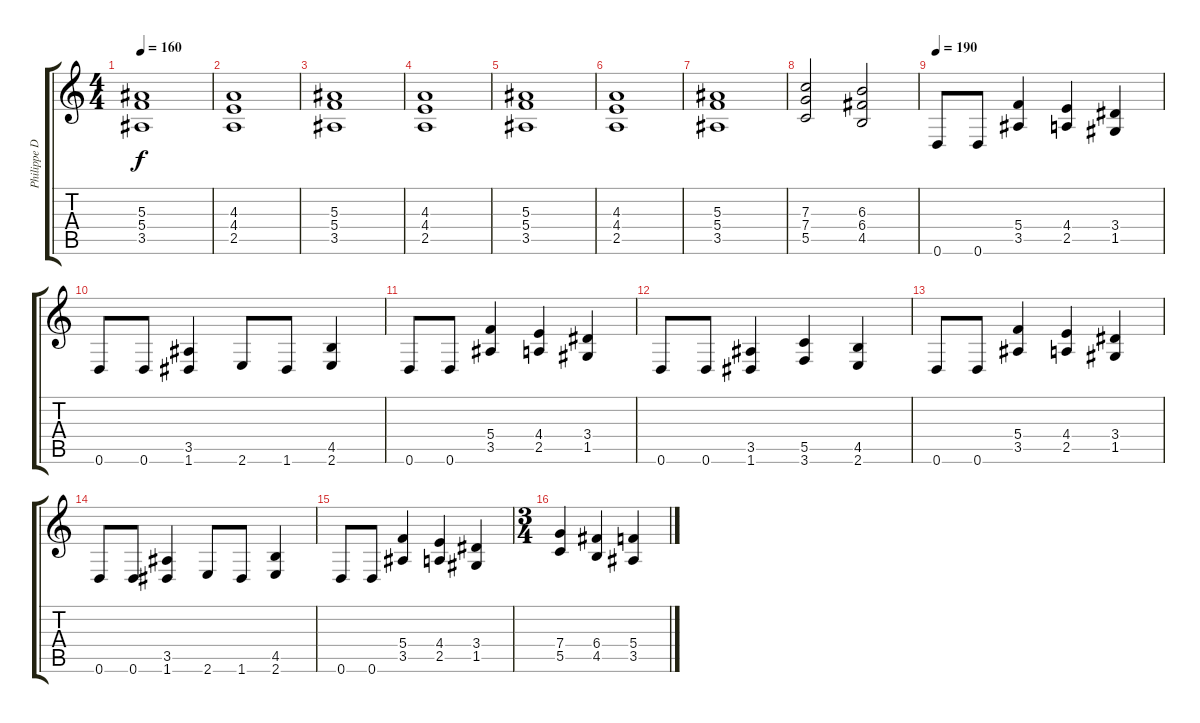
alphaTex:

\track ("Philippe D" "Philippe D") {instrument overdrivenguitar}
\staff {score tabs}
\tuning (D4 A3 F3 C3 G2 D2) {hide}
\ts (4 4)
\tempo 160
\clef g2
\ks c
(5.3 5.4 3.5).1{dy f} |
(4.3 4.4 2.5).1 |
(5.3 5.4 3.5).1 |
(4.3 4.4 2.5).1 |
(5.3 5.4 3.5).1 |
(4.3 4.4 2.5).1 |
(5.3 5.4 3.5).1 |
(7.3 7.4 5.5).2 (6.3 6.4 4.5).2 |
\tempo 180
\tempo 190
0.6.8 0.6.8 (5.4 3.5).4 (4.4 2.5).4 (3.4 1.5).4 |
0.6.8 0.6.8 (3.5 1.6).4 2.6.8 1.6.8 (4.5 2.6).4 |
0.6.8 0.6.8 (5.4 3.5).4 (4.4 2.5).4 (3.4 1.5).4 |
0.6.8 0.6.8 (3.5 1.6).4 (5.5 3.6).4 (4.5 2.6).4 |
0.6.8 0.6.8 (5.4 3.5).4 (4.4 2.5).4 (3.4 1.5).4 |
0.6.8 0.6.8 (3.5 1.6).4 2.6.8 1.6.8 (4.5 2.6).4 |
0.6.8 0.6.8 (5.4 3.5).4 (4.4 2.5).4 (3.4 1.5).4 |
\ts (3 4)
(7.4 5.5).4 (6.4 4.5).4 (5.4 3.5).4
